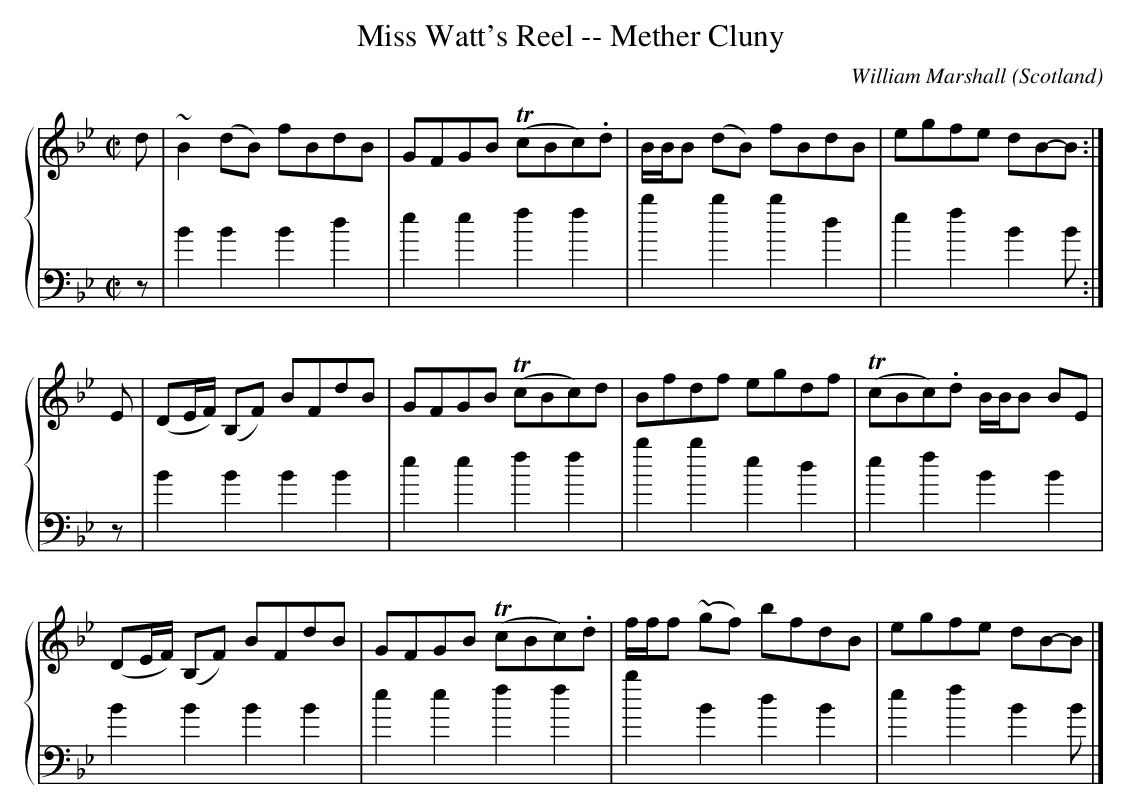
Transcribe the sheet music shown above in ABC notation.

X:1
T:Miss Watt's Reel -- Mether Cluny
C:William Marshall
L:1/8
M:C|
O:Scotland
K:Bb
%%staves { 1 2 }
V:1
d | \
~B2 (dB) fBdB | GFGB  (!trill!cBc).d | B/B/B (dB) fBdB | egfe dB-B :|
E | \
(DE/F/) (B,F) BFdB | GFGB (!trill!cBc)d | Bfdf egdf | (!trill!cBc).d B/B/B BE |
(DE/F/) (B,F) BFdB | GFGB (!trill!cBc).d | f/f/f (~gf) bfdB | egfe dB-B |]
V:2 clef=bass
L:1/4
z/ | BBBd | eeff | bbbd | efBB/ :| \
z/ | BBBB | eeff | bbed | efBB | BBBB | eeff | bBdB | efBB/ |]
